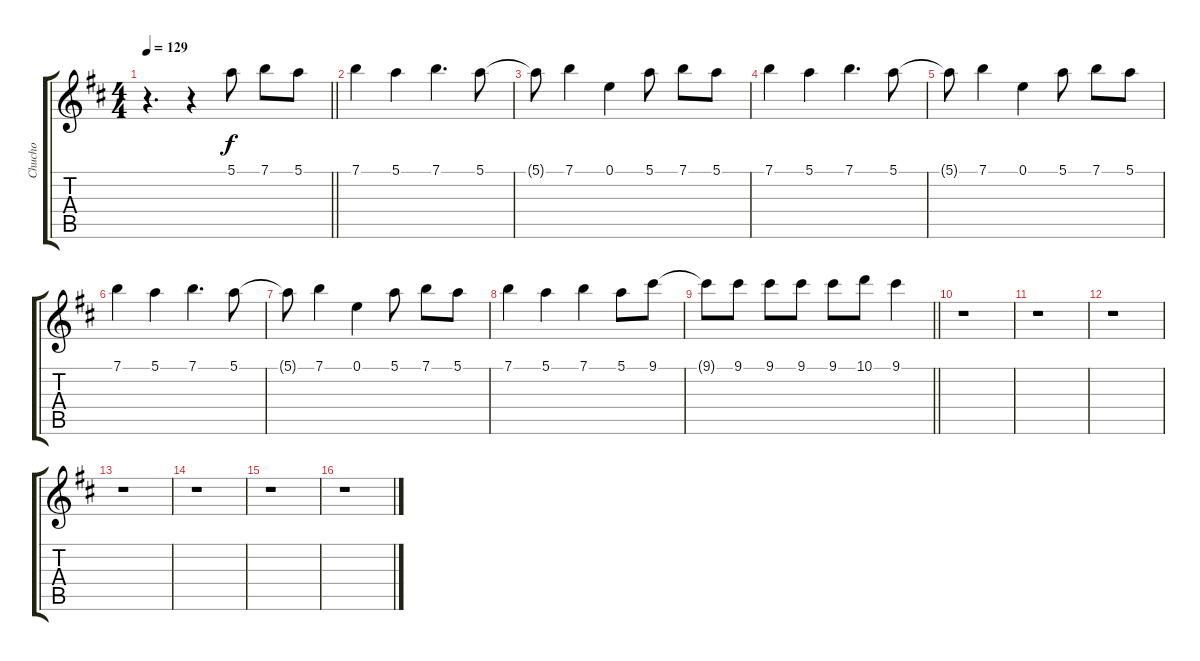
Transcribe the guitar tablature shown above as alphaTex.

\track ("Chucho" "Chucho") {instrument glockenspiel}
\staff {score tabs}
\tuning (E5 B4 G4 D4 A3 E3) {hide}
\ts (4 4)
\tempo 129
\clef g2
\barLineRight lightlight
\ks d
r.4{d dy f} r.4 5.1.8 7.1.8 5.1.8 |
7.1.4 5.1.4 7.1.4{d} 5.1.8 |
5.1{t}.8 7.1.4 0.1.4 5.1.8 7.1.8 5.1.8 |
7.1.4 5.1.4 7.1.4{d} 5.1.8 |
5.1{t}.8 7.1.4 0.1.4 5.1.8 7.1.8 5.1.8 |
7.1.4 5.1.4 7.1.4{d} 5.1.8 |
5.1{t}.8 7.1.4 0.1.4 5.1.8 7.1.8 5.1.8 |
7.1.4 5.1.4 7.1.4 5.1.8 9.1.8 |
\barLineRight lightlight
9.1{t}.8 9.1.8 9.1.8 9.1.8 9.1.8 10.1.8 9.1.4 |
r.1 |
r.1 |
r.1 |
r.1 |
r.1 |
r.1 |
r.1
